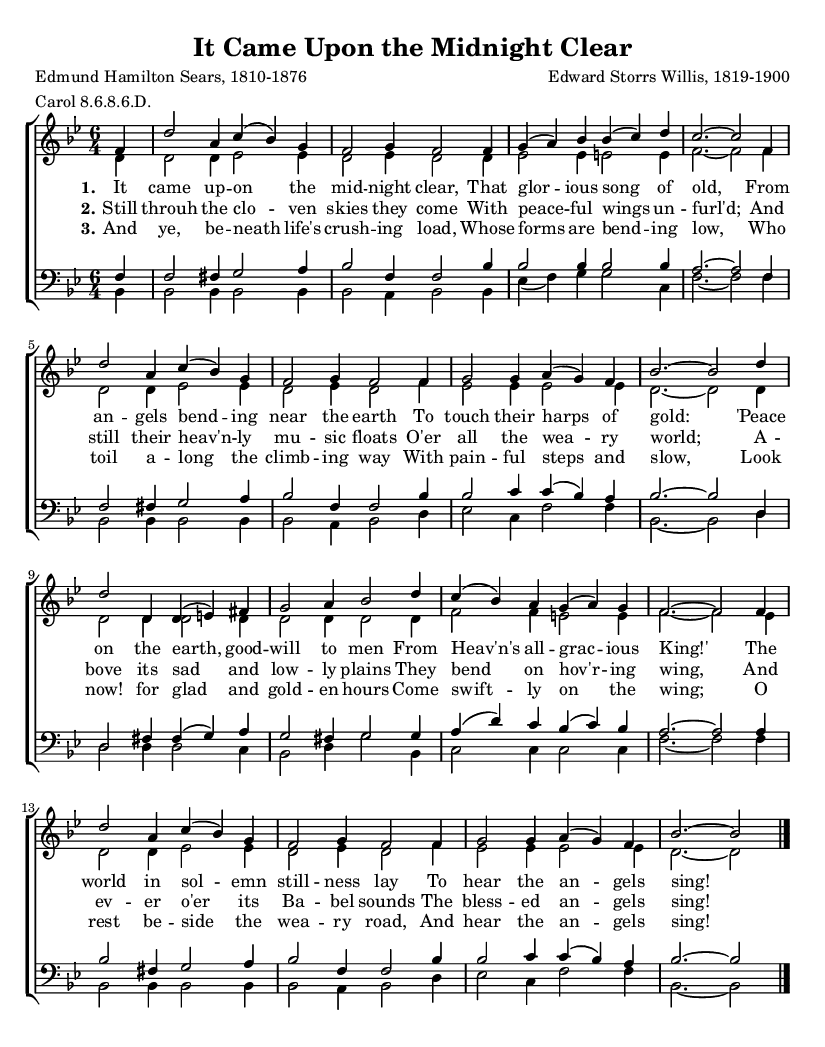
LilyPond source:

\header {
  filename = "it_came.ly"
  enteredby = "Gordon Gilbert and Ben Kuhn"
  composer = "Edward Storrs Willis, 1819-1900"
  poet = "Edmund Hamilton Sears, 1810-1876"
  date=""
  title = "It Came Upon the Midnight Clear"
  metre = "Carol 8.6.8.6.D."
  meter = \metre
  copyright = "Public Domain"
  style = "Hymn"
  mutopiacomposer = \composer
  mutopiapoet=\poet
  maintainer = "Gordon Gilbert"
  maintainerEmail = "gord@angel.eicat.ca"
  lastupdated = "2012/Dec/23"
}

\version "2.14.2"

\include "header.ly"

global= {
  \preamble
  \time 6/4
  \key a \major

  \partial 4
}

sop = \context Voice = "sop"    {
  \voiceOne
  \relative c' {
	e4 cis'2 gis4 b( a) fis e2 fis4 e2
	e4 fis( gis) a a( b) cis b2. ~ b2
	e,4 cis'2 gis4 b( a) fis e2 fis4 e2
	e4 fis2 fis4 gis( fis) e a2. ~ a2
	cis4 cis2 cis,4 cis( dis) eis fis2 gis4 a2
	cis4 b( a) gis fis( gis) fis e2. ~ e2
	e4 cis'2 gis4 b( a) fis e2 fis4 e2
	e4 fis2 fis4 gis( fis) e a2. ~ a2 \bar "|."
  }}

alto=\context Voice = "alto"   {
  \voiceTwo
  \relative c' {
	cis4 cis2 cis4 d2 d4 cis2 d4 cis2
	cis4 d2 d4 dis2 dis4 e2. ~ e2
	e4 cis2 cis4 d2 d4 cis2 d4 cis2
	e4 d2 d4 d2 d4 cis2. ~ cis2
	cis4 cis2 cis4 cis2 cis4 cis2 cis4 cis2
	cis4 e2 e4 dis2 dis4 e2. ~ e2
	d4 cis2 cis4 d2 d4 cis2 d4 cis2
	e4 d2 d4 d2 d4 cis2. ~ cis2
  }}

tenor = \context Voice = "tenor"   {
  \voiceOne
  \relative c' {
	e,4 e2 eis4 fis2 gis4 a2 e4 e2
	a4 a2 a4  a2 a4 gis2. ~ gis2
	e4 e2 eis4 fis2 gis4 a2 e4 e2
	a4 a2 b4 b( a) gis a2. ~ a2
	cis,4 cis2 eis4 eis( fis) gis fis2 eis4 fis2
	fis4 gis( cis) b a( b) a gis2. ~ gis2
	gis4 a2 eis4 fis2 gis4 a2 e4 e2
	a4 a2 b4 b( a) gis a2. ~ a2
  }}

bass = \context Voice = "bass"   {
  \voiceTwo
  \relative c' {
	a,4 a2 a4 a2 a4 a2 gis4 a2
	a4 d( e) fis fis2 b,4 e2. ~ e2
	e4 a,2 a4 a2 a4 a2 gis4 a2
	cis4 d2 b4 e2 e4 a,2. ~ a2
	cis4 cis2 cis4 cis2 b4 a2 cis4 fis2
	a,4 b2 b4 b2 b4 e2. ~ e2
	e4 a,2 a4 a2 a4 a2 gis4 a2
	cis4 d2 b4 e2 e4 a,2. ~ a2
  }}
accomp=\chordmode {

}

stanzaa = \lyricmode {
  It came up -- on the mid -- night clear,
  That glor -- ious song of old,
  From an -- gels bend -- ing near the earth
  To touch their harps of gold:
  'Peace on the earth, good -- will to men
  From Heav'n's all -- grac -- ious King!'
  The world in sol -- emn still -- ness lay
  To hear the an -- gels sing!
}

stanzab = \lyricmode {
  Still throuh the clo -- ven skies they come
  With peace -- ful wings un -- furl'd;
  And still their heav'n -- ly mu -- sic floats
  O'er all the wea -- ry world;
  A -- bove its sad and low -- ly plains
  They bend on hov'r -- ing wing,
  And ev -- er o'er its Ba -- bel sounds
  The bless -- ed an -- gels sing!
}

stanzac = \lyricmode {
  And ye, be -- neath life's crush -- ing load,
  Whose forms are bend -- ing low,
  Who toil a -- long the climb -- ing way
  With pain -- ful steps and slow,
  Look now! for glad and gold -- en hours
  Come swift -- ly on the wing;
  O rest be -- side the wea -- ry road,
  And hear the an -- gels sing!
}

stanzad = \lyricmode {
  For lo! the days are has -- t'ning on,
  By pro -- phet bards fore -- told,
  When with the ev -- er cir -- cling years
  Comes round the age of gold;
  When peace shall o -- ver all the earth
  Its an -- cient splen -- dors fling,
  And the whole world send back the song
  Which now the an -- gels sing!
}
stanzae = \lyricmode {

}
stanzaf = \lyricmode {

}

\score {	\transpose a bes
  \context ChoirStaff <<
    \context ChordNames \accomp
    \unset ChoirStaff.melismaBusyProperties
    \context Staff ="upper"  { \clef "G" <<
      \global
      \sop
      \alto
    >>}

    \lyricsto "sop" \context Lyrics = "stanza-1" {
      \set stanza = "1."
      \stanzaa }
    \lyricsto "sop" \context Lyrics = "stanza-2" {
      \set stanza = "2."
      \stanzab }
    \lyricsto "sop" \context Lyrics = "stanza-3" {
      \set stanza = "3."
      \stanzac }
                                %	\lyricsto "sop" \context Lyrics = "stanza-4" {
                                %		\set stanza = "4."
                                %			\stanzad }
                                %	\lyricsto "sop" \context Lyrics = "stanza-5" {
                                %		\set stanza = "5."
                                %			\stanzae }
                                %	\lyricsto "sop" \context Lyrics = "stanza-6" {
                                %		\set stanza = "6."
                                %			\stanzaf }
    \context Staff = "lower"  { \clef "F"<<
      \global
      \tenor
      \bass
    >>}
  >>
}
